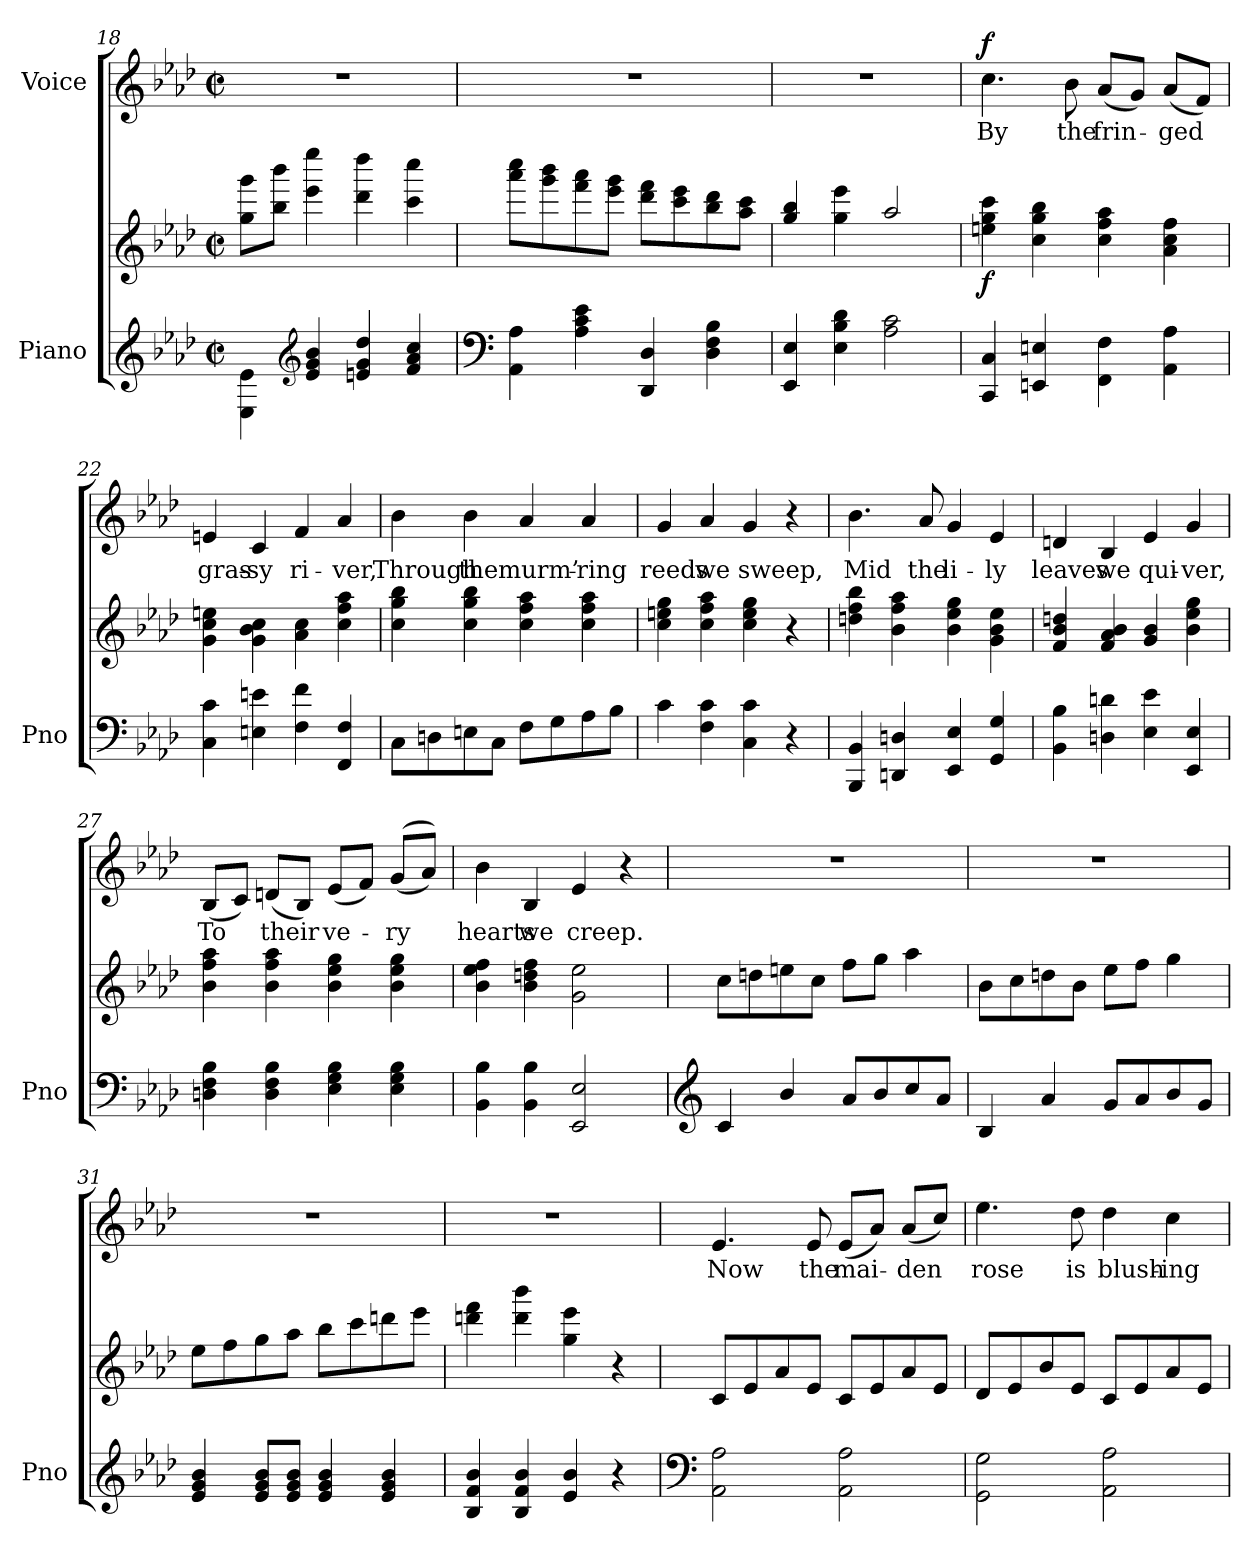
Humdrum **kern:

**kern	**kern	**dynam	**kern	**text	**dynam
*part2	*part2	*part2	*part1	*part1	*part1
*staff3	*staff2	*staff2/3	*staff1	*staff1	*staff1
*I"Piano	*	*	*I"Voice	*	*
*I'Pno	*	*	*	*	*
*clefG2	*clefG2	*	*clefG2	*	*
*k[b-e-a-d-]	*k[b-e-a-d-]	*	*k[b-e-a-d-]	*	*
*M2/2	*M2/2	*	*M2/2	*	*
*met(c|)	*met(c|)	*	*met(c|)	*	*
=18	=18	=18	=18	=18	=18
4E-\ 4e-\	8gg\ 8ggg\L	.	1r	.	.
.	8bb-\ 8bbb-\J	.	.	.	.
*clefG2	*	*	*	*	*
4e-/ 4g/ 4b-/	4eee-\ 4eeee-\	.	.	.	.
4en/ 4g/ 4dd-/	4ddd-\ 4dddd-\	.	.	.	.
4f/ 4a-/ 4cc/	4ccc\ 4cccc\	.	.	.	.
=19	=19	=19	=19	=19	=19
*clefF4	*	*	*	*	*
4AA-\ 4A-\	8aaa-\ 8cccc\L	.	1r	.	.
.	8ggg\ 8bbb-\	.	.	.	.
4A-\ 4c\ 4e-\	8fff\ 8aaa-\	.	.	.	.
.	8eee-\ 8ggg\J	.	.	.	.
4DD-/ 4D-/	8ddd-\ 8fff\L	.	.	.	.
.	8ccc\ 8eee-\	.	.	.	.
4D-\ 4F\ 4B-\	8bb-\ 8ddd-\	.	.	.	.
.	8aa-\ 8ccc\J	.	.	.	.
=20	=20	=20	=20	=20	=20
4EE-/ 4E-/	4gg/ 4bb-/	.	1r	.	.
4E-\ 4B-\ 4d-\	4gg\ 4eee-\	.	.	.	.
2A-\ 2c\	2aa-/	.	.	.	.
=21	=21	=21	=21	=21	=21
!	!	!LO:DY:b	!	!	!LO:DY:a
4CC/ 4C/	4een\ 4gg\ 4ccc\	f	4.cc\	By	f
4EEn/ 4En/	4cc\ 4gg\ 4bb-\	.	.	.	.
.	.	.	8b-\	the	.
4FF\ 4F\	4cc\ 4ff\ 4aa-\	.	(8a-/L	frin-	.
.	.	.	8g/J)	.	.
4AA-\ 4A-\	4a-\ 4cc\ 4ff\	.	(8a-/L	-ged	.
.	.	.	8f/J)	.	.
=22	=22	=22	=22	=22	=22
4C\ 4c\	4g\ 4cc\ 4een\	.	4en/	gras-	.
4En\ 4en\	4g\ 4b-\ 4cc\	.	4c/	-sy	.
4F\ 4f\	4a-\ 4cc\	.	4f/	ri-	.
4FF/ 4F/	4cc\ 4ff\ 4aa-\	.	4a-/	-ver,	.
=23	=23	=23	=23	=23	=23
8C\L	4cc\ 4gg\ 4bb-\	.	4b-\	Through	.
8Dn\	.	.	.	.	.
8En\	4cc\ 4gg\ 4bb-\	.	4b-\	the	.
8C\J	.	.	.	.	.
8F\L	4cc\ 4ff\ 4aa-\	.	4a-/	murm’-	.
8G\	.	.	.	.	.
8A-\	4cc\ 4ff\ 4aa-\	.	4a-/	-ring	.
8B-\J	.	.	.	.	.
=24	=24	=24	=24	=24	=24
4c\	4cc\ 4een\ 4gg\	.	4g/	reeds	.
4F\ 4c\	4cc\ 4ff\ 4aa-\	.	4a-/	we	.
4C\ 4c\	4cc\ 4ee\ 4gg\	.	4g/	sweep,	.
4r	4r	.	4r	.	.
=25	=25	=25	=25	=25	=25
4BBB-/ 4BB-/	4ddn\ 4ff\ 4bb-\	.	4.b-\	Mid	.
4DDn/ 4Dn/	4b-\ 4ff\ 4aa-\	.	.	.	.
.	.	.	8a-/	the	.
4EE-/ 4E-/	4b-\ 4ee-\ 4gg\	.	4g/	li-	.
4GG/ 4G/	4g\ 4b-\ 4ee-\	.	4e-/	-ly	.
=26	=26	=26	=26	=26	=26
4BB-\ 4B-\	4f/ 4b-/ 4ddn/	.	4dn/	leaves	.
4Dn\ 4dn\	4f/ 4a-/ 4b-/	.	4B-/	we	.
4E-\ 4e-\	4g/ 4b-/	.	4e-/	qui-	.
4EE-/ 4E-/	4b-\ 4ee-\ 4gg\	.	4g/	-ver,	.
=27	=27	=27	=27	=27	=27
4Dn\ 4F\ 4B-\	4b-\ 4ff\ 4aa-\	.	(8B-/L	To	.
.	.	.	8c/J)	.	.
4D\ 4F\ 4B-\	4b-\ 4ff\ 4aa-\	.	(8dn/L	their	.
.	.	.	8B-/J)	.	.
4E-\ 4G\ 4B-\	4b-\ 4ee-\ 4gg\	.	(8e-/L	ve-	.
.	.	.	8f/J)	.	.
4E-\ 4G\ 4B-\	4b-\ 4ee-\ 4gg\	.	((8g/L	-ry	.
.	.	.	8a-/J))	.	.
=28	=28	=28	=28	=28	=28
4BB-\ 4B-\	4b-\ 4ee-\ 4ff\	.	4b-\	hearts	.
4BB-\ 4B-\	4b-\ 4ddn\ 4ff\	.	4B-/	we	.
2EE-/ 2E-/	2g\ 2ee-\	.	4e-/	creep.	.
.	.	.	4r	.	.
=29	=29	=29	=29	=29	=29
*clefG2	*	*	*	*	*
4c/	8cc\L	.	1r	.	.
.	8ddn\	.	.	.	.
4b-/	8een\	.	.	.	.
.	8cc\J	.	.	.	.
8a-/L	8ff\L	.	.	.	.
8b-/	8gg\J	.	.	.	.
8cc/	4aa-\	.	.	.	.
8a-/J	.	.	.	.	.
=30	=30	=30	=30	=30	=30
4B-/	8b-\L	.	1r	.	.
.	8cc\	.	.	.	.
4a-/	8ddn\	.	.	.	.
.	8b-\J	.	.	.	.
8g/L	8ee-\L	.	.	.	.
8a-/	8ff\J	.	.	.	.
8b-/	4gg\	.	.	.	.
8g/J	.	.	.	.	.
=31	=31	=31	=31	=31	=31
4e-/ 4g/ 4b-/	8ee-\L	.	1r	.	.
.	8ff\	.	.	.	.
8e-/ 8g/ 8b-/L	8gg\	.	.	.	.
8e-/ 8g/ 8b-/J	8aa-\J	.	.	.	.
4e-/ 4g/ 4b-/	8bb-\L	.	.	.	.
.	8ccc\	.	.	.	.
4e-/ 4g/ 4b-/	8dddn\	.	.	.	.
.	8eee-\J	.	.	.	.
=32	=32	=32	=32	=32	=32
4B-/ 4f/ 4b-/	4dddn\ 4fff\	.	1r	.	.
4B-/ 4f/ 4b-/	4ddd\ 4bbb-\	.	.	.	.
4e-/ 4b-/	4gg\ 4eee-\	.	.	.	.
4r	4r	.	.	.	.
=33	=33	=33	=33	=33	=33
*clefF4	*	*	*	*	*
2AA-\ 2A-\	8c/L	.	4.e-/	Now	.
.	8e-/	.	.	.	.
.	8a-/	.	.	.	.
.	8e-/J	.	8e-/	the	.
2AA-\ 2A-\	8c/L	.	(8e-/L	mai-	.
.	8e-/	.	8a-/J)	.	.
.	8a-/	.	(8a-/L	-den	.
.	8e-/J	.	8cc/J)	.	.
=34	=34	=34	=34	=34	=34
2GG\ 2G\	8d-/L	.	4.ee-\	rose	.
.	8e-/	.	.	.	.
.	8b-/	.	.	.	.
.	8e-/J	.	8dd-\	is	.
2AA-\ 2A-\	8c/L	.	4dd-\	blush-	.
.	8e-/	.	.	.	.
.	8a-/	.	4cc\	-ing	.
.	8e-/J	.	.	.	.
=	=	=	=	=	=
*-	*-	*-	*-	*-	*-
